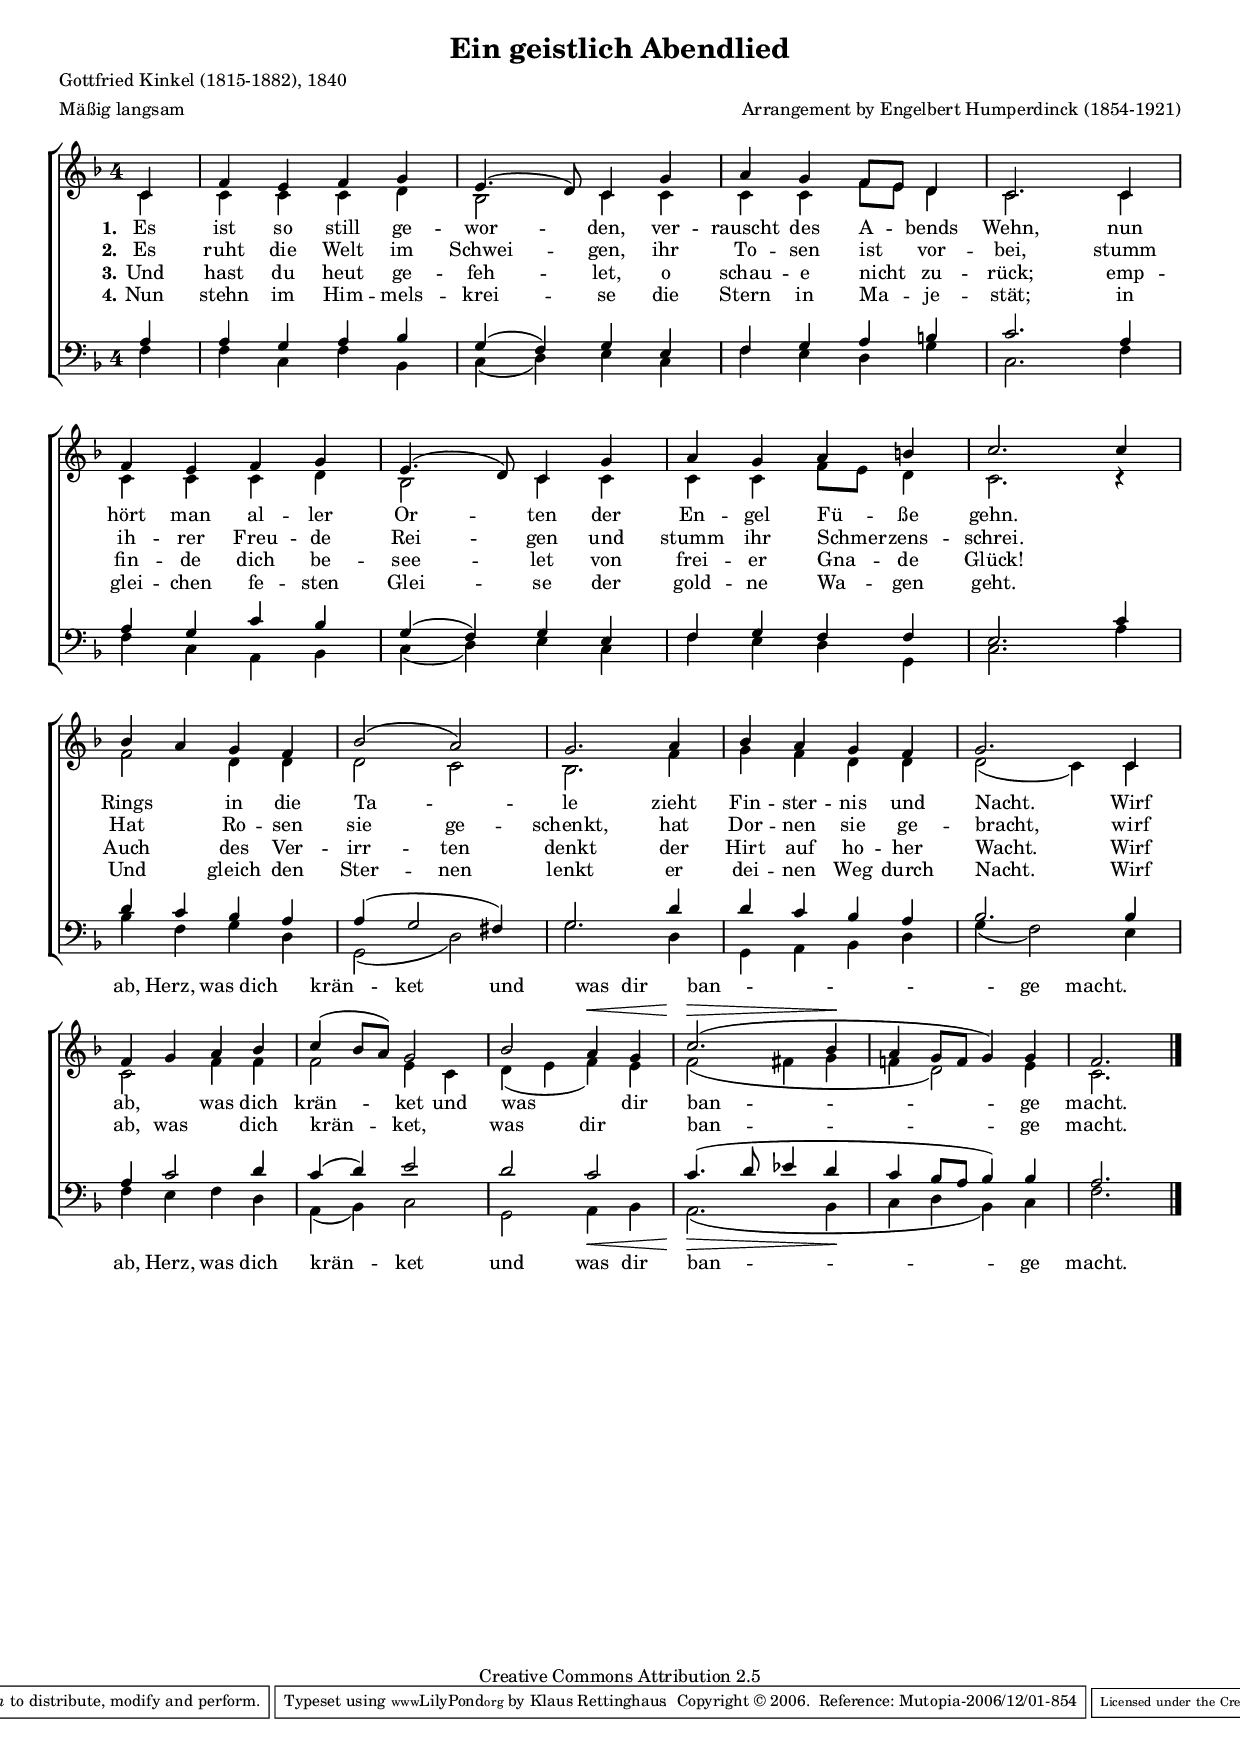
\include "deutsch.ly" 

#(set-global-staff-size 15.5) 

\version "2.10" 

global = { \key f \major \time 4/4 \tempo 4=96 } 

SAbendlied = \relative f' 
	{ 
	\partial 4 
	c4 f e f g e4.( d8) c4 
	g' a g f8[ e] d4 c2. 
	c4 \break f e f g e4.( d8) c4 
	g' a g a h c2. 
	c4 \break b a g f b2( a) g2. 
	a4 b a g f g2. 
	c,4 \break f g a b c( b8[ a]) g2 
	b a4\< g c2.(\> b4\! a g8[ f] g4) g f2. 
	\bar "|." 
	} 

AAbendlied = \relative f' 
	{ 
	\partial 4
	c4 c c c d b2 c4 
	c c c f8[ e] d4 c2. 
	c4 c c c d b2 c4 
	c c c f8[ e] d4 c2. 
	r4 f2 d4 d d2 c b2. 
	f'4 g f d d d2( c4) 
	c c2 f4 f f2 e4 
	c d( e f) e f2( fis4 g f! d2) e4 c2. 
	} 

TAbendlied = \relative f 
	{ 
	\partial 4
	a4 a g a b g( f) g  
	e f g a h c2. 
	a4 a g c b g( f) g 
	e f g f f e2. 
	c'4 d c b a a( g2 fis4) g2. 
	d'4 d c b a b2. 
	b4 a c2 d4 c( d) e2 
	d c c4.( d8 es4 d c b8[ a] b4) b a2. 
	} 

BAbendlied = \relative f 
	{ 
	\partial 4
	f4 f c f b, c( d) e 
	c f e d g c,2. 
	f4 f c a b c( d) e 
	c f e d g, c2. 
	a'4 b f g d g,2( d') g2. 
	d4 g, a b d g( f2) 
	e4 f e f d a( b) c2 
	g a4\< b a2.(\> b4\! c d b) c f2. 
	\bar "|." 
	} 


LAbendliedA = \lyricmode { 
\set stanza = "1." 
Es ist so still ge -- wor -- den, ver -- rauscht des A -- bends Wehn, 
nun hört man al -- ler Or -- ten der En -- gel Fü -- ße gehn. 
Rings in die Ta _ -- le zieht Fin -- ster -- nis und Nacht. 
Wirf ab, was dich krän -- ket und was dir ban -- ge macht. 
} 

LAbendliedB = \lyricmode { 
\set stanza = "2." 
Es ruht die Welt im Schwei -- gen, ihr To -- sen ist vor -- bei,  
stumm ih -- rer Freu -- de Rei -- gen und stumm ihr Schmer -- zens -- schrei.
Hat Ro -- sen sie ge -- schenkt, hat Dor -- nen sie ge -- bracht, 
wirf 
} 

LAbendliedC = \lyricmode { 
\set stanza = "3." 
Und hast du heut ge -- feh -- let, o schau -- e nicht zu -- rück; 
emp -- fin -- de dich be -- see -- let von frei -- er Gna -- de Glück! 
Auch des Ver -- irr -- ten denkt der Hirt auf ho -- her Wacht. 
Wirf 
} 

LAbendliedD = \lyricmode { 
\set stanza = "4." 
Nun stehn im Him -- mels -- krei -- se die Stern in Ma -- je -- stät; 
in glei -- chen fe -- sten Glei -- se der gold -- ne Wa -- gen geht. 
Und gleich den Ster -- nen lenkt er dei -- nen Weg durch Nacht. 
Wirf 
} 

LAbendliedSA = \lyricmode { 
\set stanza = "1." 
Es ist so still ge -- wor -- den, ver -- rauscht des A -- bends Wehn, 
nun hört man al -- ler Or -- ten der En -- gel Fü -- ße gehn. 
Rings in die Ta -- le sen -- ket sich Fin -- ster -- nis und Nacht. 
Wirf 
} 

LAbendliedSB = \lyricmode { 
\set stanza = "2." 
Es ruht die Welt im Schwei -- gen, ihr To -- sen ist vor -- bei,  
stumm ih -- rer Freu -- de Rei -- gen und stumm ihr Schmer -- zens -- schrei.
Hat Ro -- sen sie ge -- schen -- ket, hat Dor -- nen sie ge -- bracht, 
wirf 
} 

LAbendliedSC = \lyricmode { 
\set stanza = "3." 
Und hast du heut ge -- feh -- let, o schau -- e nicht zu -- rück; 
emp -- fin -- de dich be -- see -- let von frei -- er Gna -- de Glück! 
Auch des Ver -- irr -- ten den -- ket der Hirt auf ho -- her Wacht. 
Wirf 
} 

LAbendliedSD = \lyricmode { 
\set stanza = "4." 
Nun stehn im Him -- mels -- krei -- se die Stern in Ma -- je -- stät; 
in glei -- chen fe -- sten Glei -- se der gold -- ne Wa -- gen geht. 
Und gleich den Ster -- nen lenk -- et er dei -- nen Weg durch Nacht. 
Wirf 
} 

LAbendliedXS = \lyricmode { 
\skip4 \skip4 \skip4 \skip4 \skip4 \skip4 \skip4 \skip4 \skip4 \skip4 \skip4 \skip4 \skip4 \skip4 \skip4 \skip4 \skip4 \skip4 \skip4 \skip4 \skip4 \skip4 \skip4 \skip4 \skip4 \skip4 \skip4 \skip4 \skip4 \skip4 \skip4 \skip4 \skip4 \skip4 \skip4 \skip4 \skip4 \skip4 \skip4 \skip4 
ab, Herz, was dich krän -- ket und was dir ban -- ge macht. 
} 

LAbendliedXT = \lyricmode { 
\skip4 \skip4 \skip4 \skip4 \skip4 \skip4 \skip4 \skip4 \skip4 \skip4 \skip4 \skip4 \skip4 \skip4 \skip4 \skip4 \skip4 \skip4 \skip4 \skip4 \skip4 \skip4 \skip4 \skip4 \skip4 \skip4 \skip4 \skip4 \skip4 \skip4 \skip4 \skip4 \skip4 \skip4 \skip4 \skip4 \skip4 \skip4 \skip4 \skip4 
ab, was dich krän -- ket, was dir ban -- ge macht. 
} 

%--------------------

\header { 
 kaisernumber = "166"
 comment = "Auch in Fis oder G dur"
 footnote = ""
 
 title = "Ein geistlich Abendlied"
 subtitle = ""
% composer = "Folksong"
 opus = ""
 meter = \markup {Mäßig langsam}
 arranger = "Arrangement by Engelbert Humperdinck (1854-1921)"
 poet = "Gottfried Kinkel (1815-1882), 1840"
 
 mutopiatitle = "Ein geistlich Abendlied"
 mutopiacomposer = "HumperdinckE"
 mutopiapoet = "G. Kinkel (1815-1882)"
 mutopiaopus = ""
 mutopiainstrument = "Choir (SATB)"
 date = "1910s"
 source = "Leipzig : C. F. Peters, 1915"
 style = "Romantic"
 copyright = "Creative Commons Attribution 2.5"
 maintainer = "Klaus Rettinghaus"
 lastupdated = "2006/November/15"
 
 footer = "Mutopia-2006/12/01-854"
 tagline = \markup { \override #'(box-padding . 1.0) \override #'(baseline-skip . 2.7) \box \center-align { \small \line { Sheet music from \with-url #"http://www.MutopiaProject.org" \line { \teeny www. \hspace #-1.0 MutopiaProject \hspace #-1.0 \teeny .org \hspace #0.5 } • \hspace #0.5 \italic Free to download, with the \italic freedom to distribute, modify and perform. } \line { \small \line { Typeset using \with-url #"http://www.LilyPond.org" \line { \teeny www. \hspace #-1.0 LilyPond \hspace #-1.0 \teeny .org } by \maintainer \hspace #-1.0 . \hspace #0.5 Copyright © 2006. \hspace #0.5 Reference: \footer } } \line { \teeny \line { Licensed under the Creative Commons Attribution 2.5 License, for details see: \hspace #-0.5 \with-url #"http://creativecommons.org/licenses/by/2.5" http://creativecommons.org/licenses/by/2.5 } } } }
} 

\score {
{
\context ChoirStaff 
	<< 
	\context Lyrics = SopranX 
	\context Staff = women 
	<< 
	\set Staff.midiInstrument = "voice oohs" 
	\override Staff.TimeSignature #'style = #'single-digit
			\clef "G" 
			\context Voice = Sopran { \voiceOne 
				<< 
				\autoBeamOff 
				\dynamicUp 
				{ \global \SAbendlied } 
				>> } 
			\context Voice = Alt { \voiceTwo 
 				<< 
				\autoBeamOff 
				\dynamicDown 
				{ \global \AAbendlied } 
				>> } 
			>> 
	\context Lyrics = verseone 
	\context Lyrics = versetwo 
	\context Lyrics = versethree 
	\context Lyrics = versefour 
	\context Lyrics = TenorX 
	\context Staff = men 
	<< 
	\set Staff.midiInstrument = "voice oohs" 
	\override Staff.TimeSignature #'style = #'single-digit
			\clef "F" 
			\context Voice = Tenor { \voiceOne 
				<< 
				\autoBeamOff 
				\dynamicUp 
				{ \global \TAbendlied } 
				>> } 
			\context Voice = Bass { \voiceTwo 
				<< 
				\autoBeamOff 
				\dynamicDown 
				{ \global \BAbendlied } 
				>> } 
		>>
	\context Lyrics = BassX  

	\context Lyrics = SopranX \lyricsto Sopran \LAbendliedXS 
	\context Lyrics = verseone \lyricsto Alt \LAbendliedA 
	\context Lyrics = versetwo \lyricsto Alt \LAbendliedB 
	\context Lyrics = versethree \lyricsto Alt \LAbendliedC 
	\context Lyrics = versefour \lyricsto Alt \LAbendliedD 
	\context Lyrics = TenorX \lyricsto Tenor \LAbendliedXT 
	\context Lyrics = BassX \lyricsto Bass \LAbendliedXS 
	>>
}

\layout {
indent = 0.0\cm
\context {\Score 
\remove "Bar_number_engraver"
\override MetronomeMark #'transparent = ##t 
\override DynamicTextSpanner #'dash-period = #-1.0 
}
\context {\Staff 
\override VerticalAxisGroup #'minimum-Y-extent = #'(-1 . 1) 
}
}

\midi {
\context { \Voice 
\remove "Dynamic_performer" 
\remove "Span_dynamic_performer" 
}
}

}
